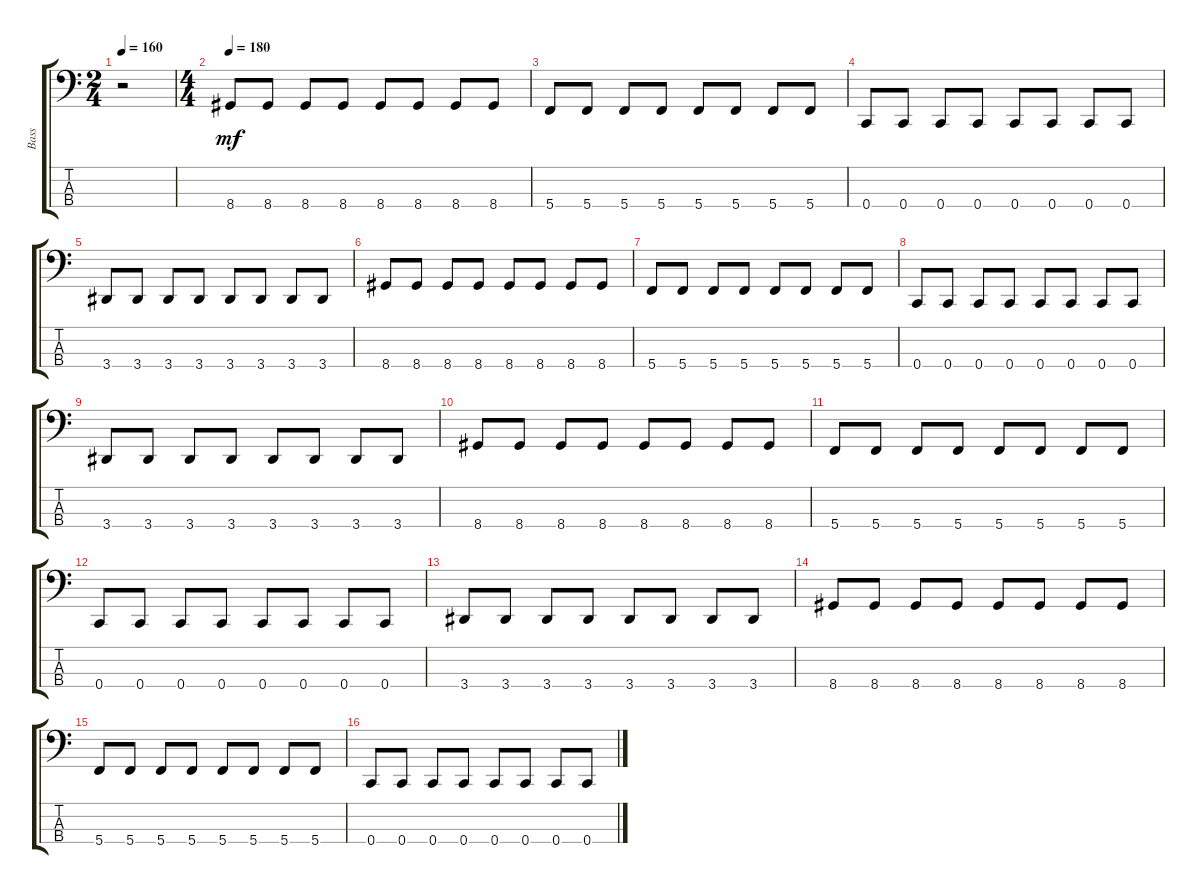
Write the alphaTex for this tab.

\track ("Bass" "Bass") {instrument electricbasspick}
\staff {score tabs}
\tuning (F2 C2 G1 C1) {hide}
\ts (2 4)
\tempo 160
\clef f4
\ks c
r.2{dy mf} |
\ts (4 4)
\tempo 180
8.4.8 8.4.8 8.4.8 8.4.8 8.4.8 8.4.8 8.4.8 8.4.8 |
5.4.8 5.4.8 5.4.8 5.4.8 5.4.8 5.4.8 5.4.8 5.4.8 |
0.4.8 0.4.8 0.4.8 0.4.8 0.4.8 0.4.8 0.4.8 0.4.8 |
3.4.8 3.4.8 3.4.8 3.4.8 3.4.8 3.4.8 3.4.8 3.4.8 |
8.4.8 8.4.8 8.4.8 8.4.8 8.4.8 8.4.8 8.4.8 8.4.8 |
5.4.8 5.4.8 5.4.8 5.4.8 5.4.8 5.4.8 5.4.8 5.4.8 |
0.4.8 0.4.8 0.4.8 0.4.8 0.4.8 0.4.8 0.4.8 0.4.8 |
3.4.8 3.4.8 3.4.8 3.4.8 3.4.8 3.4.8 3.4.8 3.4.8 |
8.4.8 8.4.8 8.4.8 8.4.8 8.4.8 8.4.8 8.4.8 8.4.8 |
5.4.8 5.4.8 5.4.8 5.4.8 5.4.8 5.4.8 5.4.8 5.4.8 |
0.4.8 0.4.8 0.4.8 0.4.8 0.4.8 0.4.8 0.4.8 0.4.8 |
3.4.8 3.4.8 3.4.8 3.4.8 3.4.8 3.4.8 3.4.8 3.4.8 |
8.4.8 8.4.8 8.4.8 8.4.8 8.4.8 8.4.8 8.4.8 8.4.8 |
5.4.8 5.4.8 5.4.8 5.4.8 5.4.8 5.4.8 5.4.8 5.4.8 |
0.4.8 0.4.8 0.4.8 0.4.8 0.4.8 0.4.8 0.4.8 0.4.8
